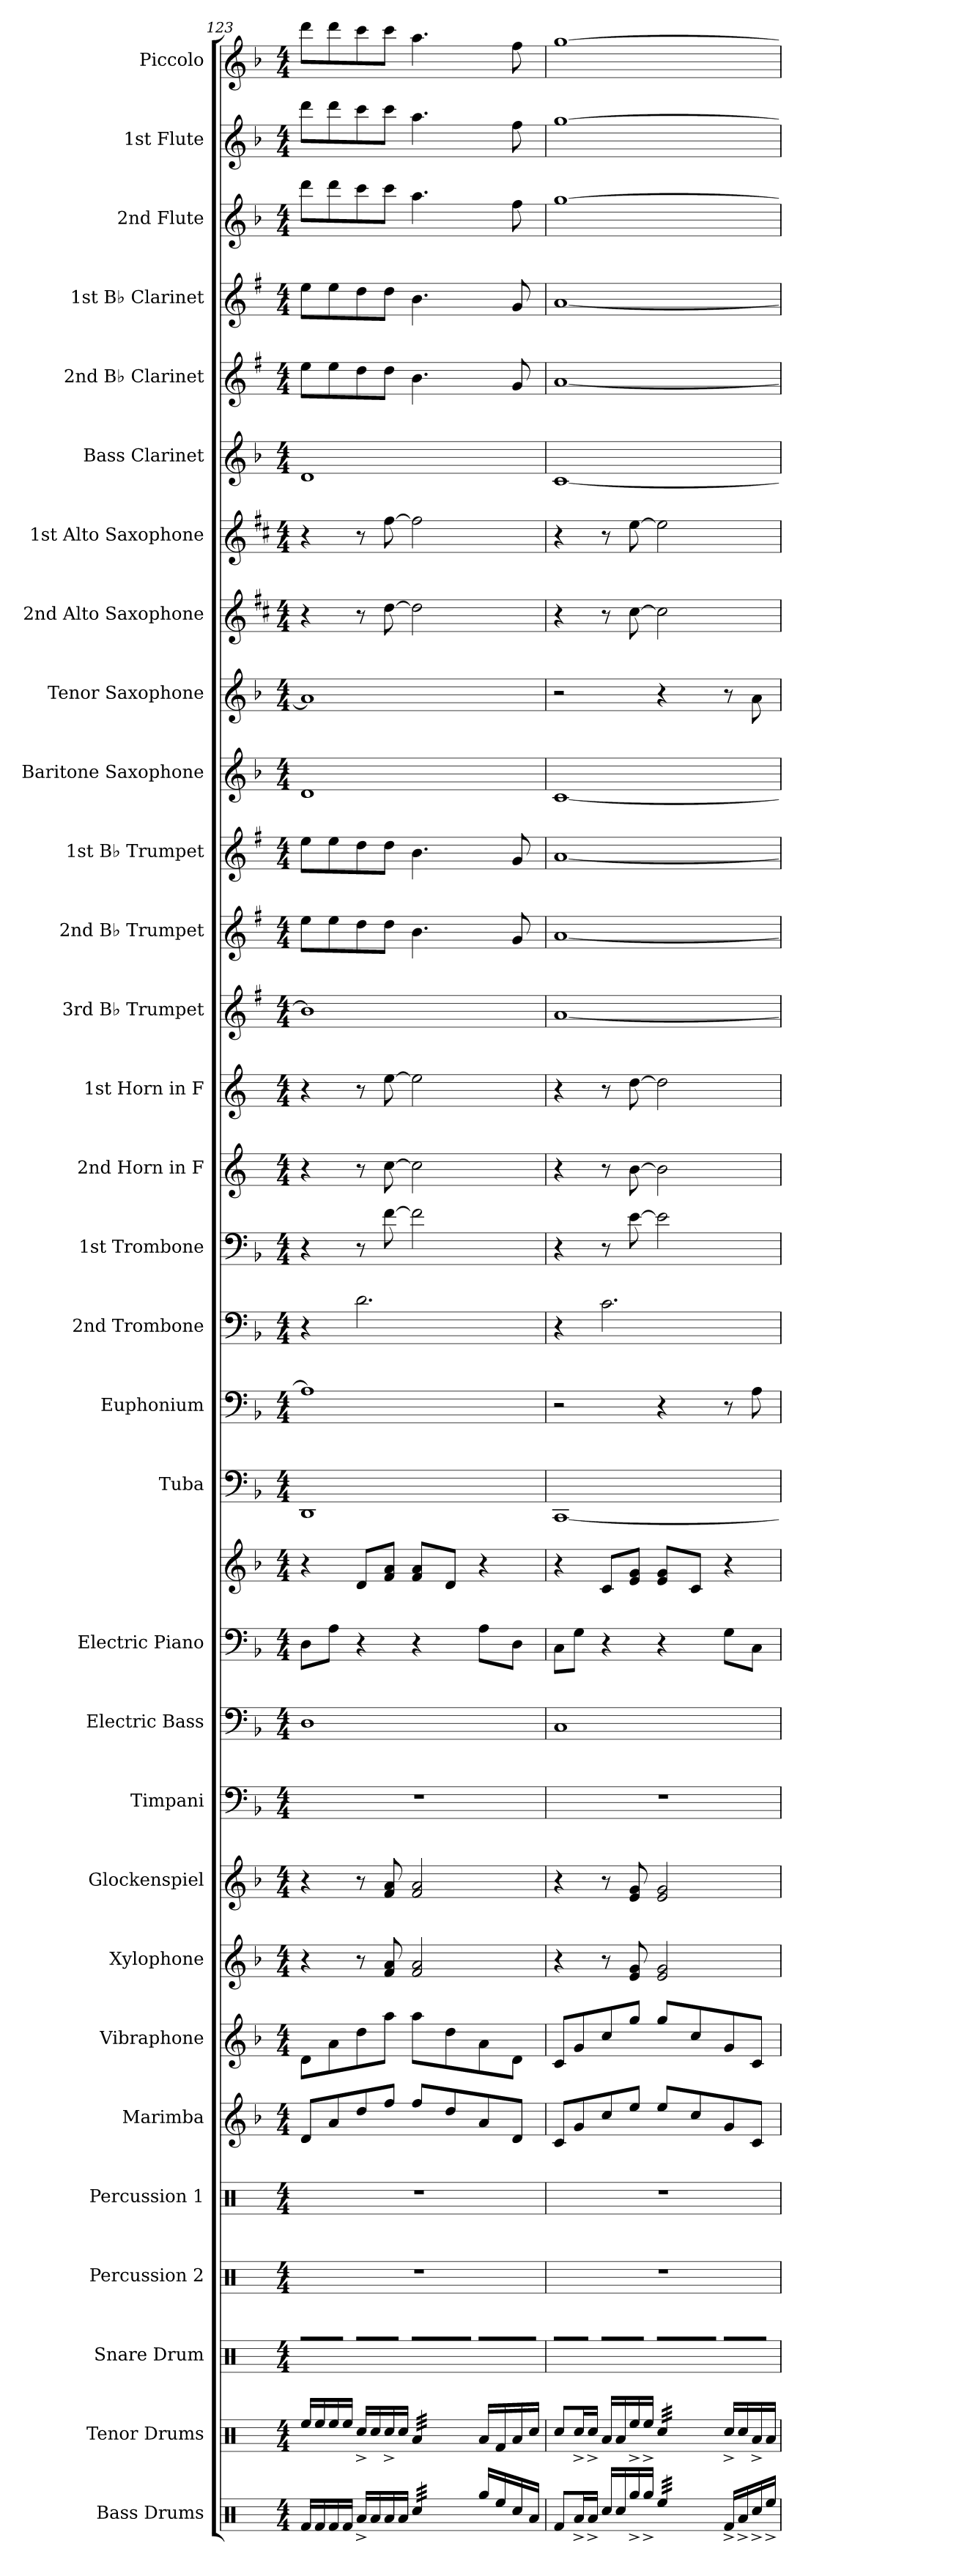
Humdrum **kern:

**kern	**kern	**kern	**kern	**kern	**kern	**kern	**kern	**kern	**kern	**kern	**kern	**kern	**kern	**kern	**kern	**kern	**kern	**kern	**kern	**kern	**kern	**kern	**kern	**kern	**kern	**kern	**kern	**kern	**kern	**kern	**kern
*part31	*part30	*part29	*part28	*part27	*part26	*part25	*part24	*part23	*part22	*part21	*part20	*part20	*part19	*part18	*part17	*part16	*part15	*part14	*part13	*part12	*part11	*part10	*part9	*part8	*part7	*part6	*part5	*part4	*part3	*part2	*part1
*staff32	*staff31	*staff30	*staff29	*staff28	*staff27	*staff26	*staff25	*staff24	*staff23	*staff22	*staff21	*staff20	*staff19	*staff18	*staff17	*staff16	*staff15	*staff14	*staff13	*staff12	*staff11	*staff10	*staff9	*staff8	*staff7	*staff6	*staff5	*staff4	*staff3	*staff2	*staff1
*I"Bass Drums	*I"Tenor Drums	*I"Snare Drum	*I"Percussion 2	*I"Percussion 1	*I"Marimba	*I"Vibraphone	*I"Xylophone	*I"Glockenspiel	*I"Timpani	*I"Electric Bass	*I"Electric Piano	*	*I"Tuba	*I"Euphonium	*I"2nd Trombone	*I"1st Trombone	*I"2nd Horn in F	*I"1st Horn in F	*I"3rd B♭ Trumpet	*I"2nd B♭ Trumpet	*I"1st B♭ Trumpet	*I"Baritone Saxophone	*I"Tenor Saxophone	*I"2nd Alto Saxophone	*I"1st Alto Saxophone	*I"Bass Clarinet	*I"2nd B♭ Clarinet	*I"1st B♭ Clarinet	*I"2nd Flute	*I"1st Flute	*I"Piccolo
*I'B.D.	*I'T.D.	*I'S.D.	*I'Perc.	*I'Perc.	*I'Mrm.	*I'Vib.	*I'Xyl.	*I'Glock.	*I'Timp.	*I'El. B.	*I'El. Pno.	*	*I'Tba.	*I'Euph.	*I'Tbn.	*I'Tbn.	*	*	*I'B♭ Tpt.	*I'B♭ Tpt.	*I'B♭ Tpt.	*I'Bar. Sax.	*I'T. Sax.	*I'A. Sax.	*I'A. Sax.	*I'B. Cl.	*I'B♭ Cl.	*I'B♭ Cl.	*I'Fl.	*I'Fl.	*I'Picc.
!!LO:PB:g=z
*clefX	*clefX	*clefX	*clefX	*clefX	*clefG2	*clefG2	*clefG2	*clefG2	*clefF4	*clefF4	*clefF4	*clefG2	*clefF4	*clefF4	*clefF4	*clefF4	*clefG2	*clefG2	*clefG2	*clefG2	*clefG2	*clefG2	*clefG2	*clefG2	*clefG2	*clefG2	*clefG2	*clefG2	*clefG2	*clefG2	*clefG2
*	*	*	*	*	*	*	*ITrd-7c-12	*ITrd-14c-24	*	*ITrd7c12	*	*	*	*	*	*	*ITrd4c7	*ITrd4c7	*ITrd1c2	*ITrd1c2	*ITrd1c2	*ITrd12c21	*ITrd8c14	*ITrd5c9	*ITrd5c9	*ITrd8c14	*ITrd1c2	*ITrd1c2	*	*	*ITrd-7c-12
*k[]	*k[]	*k[]	*k[]	*k[]	*k[b-]	*k[b-]	*k[b-]	*k[b-]	*k[b-]	*k[b-]	*k[b-]	*k[b-]	*k[b-]	*k[b-]	*k[b-]	*k[b-]	*k[b-]	*k[b-]	*k[b-]	*k[b-]	*k[b-]	*k[b-]	*k[b-]	*k[b-]	*k[b-]	*k[b-]	*k[b-]	*k[b-]	*k[b-]	*k[b-]	*k[b-]
*M4/4	*M4/4	*M4/4	*M4/4	*M4/4	*M4/4	*M4/4	*M4/4	*M4/4	*M4/4	*M4/4	*M4/4	*M4/4	*M4/4	*M4/4	*M4/4	*M4/4	*M4/4	*M4/4	*M4/4	*M4/4	*M4/4	*M4/4	*M4/4	*M4/4	*M4/4	*M4/4	*M4/4	*M4/4	*M4/4	*M4/4	*M4/4
=123	=123	=123	=123	=123	=123	=123	=123	=123	=123	=123	=123	=123	=123	=123	=123	=123	=123	=123	=123	=123	=123	=123	=123	=123	=123	=123	=123	=123	=123	=123	=123
16Rf/LL	16Ree/LL	16R/LL	1r	1r	8d/L	8d\L	4r	4r	1r	1DD	8D\L	4r	1DD	1A]	4r	4r	4r	4r	1a]	8dd\L	8dd\L	1D	1A]	4r	4r	1D	8dd\L	8dd\L	8ddd\L	8ddd\L	8dddd\L
16Rf/	16Ree/	16R/	.	.	.	.	.	.	.	.	.	.	.	.	.	.	.	.	.	.	.	.	.	.	.	.	.	.	.	.	.
16Rf/	16Ree/	16R/	.	.	8a/	8a\	.	.	.	.	8A\J	.	.	.	.	.	.	.	.	8dd\	8dd\	.	.	.	.	.	8dd\	8dd\	8ddd\	8ddd\	8dddd\
16Rf/JJ	16Ree/JJ	16R/JJ	.	.	.	.	.	.	.	.	.	.	.	.	.	.	.	.	.	.	.	.	.	.	.	.	.	.	.	.	.
16Ra^/LL	16Rcc^/LL	16R^/LL	.	.	8dd/	8dd\	8r	8r	.	.	4r	8d/L	.	.	2.d\	8r	8r	8r	.	8cc\	8cc\	.	.	8r	8r	.	8cc\	8cc\	8ccc\	8ccc\	8cccc\
16Ra/	16Rcc/	16R/	.	.	.	.	.	.	.	.	.	.	.	.	.	.	.	.	.	.	.	.	.	.	.	.	.	.	.	.	.
16Ra/	16Rcc^/	16R^/	.	.	8ff/J	8aa\J	8ff/ 8aa/	8fff/ 8aaa/	.	.	.	8f/ 8a/J	.	.	.	[8f\	[8f\	[8a\	.	8cc\J	8cc\J	.	.	[8f\	[8a\	.	8cc\J	8cc\J	8ccc\J	8ccc\J	8cccc\J
16Ra/JJ	16Rcc/JJ	16R/JJ	.	.	.	.	.	.	.	.	.	.	.	.	.	.	.	.	.	.	.	.	.	.	.	.	.	.	.	.	.
*tremolo	*	*	*	*	*	*	*	*	*	*	*	*	*	*	*	*	*	*	*	*	*	*	*	*	*	*	*	*	*	*	*
*	*tremolo	*	*	*	*	*	*	*	*	*	*	*	*	*	*	*	*	*	*	*	*	*	*	*	*	*	*	*	*	*	*
*	*	*tremolo	*	*	*	*	*	*	*	*	*	*	*	*	*	*	*	*	*	*	*	*	*	*	*	*	*	*	*	*	*
32Rcc/LLL	(32Ra/LLL	(32R/LLL	.	.	8ff/L	8aa\L	2ff/ 2aa/	2fff/ 2aaa/	.	.	4r	8f/ 8a/L	.	.	.	2f\]	2f\]	2a\]	.	4.a\	4.a\	.	.	2f\]	2a\]	.	4.a\	4.a\	4.aa\	4.aa\	4.aaa\
32Rcc/	(32Ra/	(32R/	.	.	.	.	.	.	.	.	.	.	.	.	.	.	.	.	.	.	.	.	.	.	.	.	.	.	.	.	.
32Rcc/	(32Ra/	(32R/	.	.	.	.	.	.	.	.	.	.	.	.	.	.	.	.	.	.	.	.	.	.	.	.	.	.	.	.	.
32Rcc/	(32Ra/	(32R/	.	.	.	.	.	.	.	.	.	.	.	.	.	.	.	.	.	.	.	.	.	.	.	.	.	.	.	.	.
32Rcc/	(32Ra/	(32R/	.	.	8dd/	8dd\	.	.	.	.	.	8d/J	.	.	.	.	.	.	.	.	.	.	.	.	.	.	.	.	.	.	.
32Rcc/	(32Ra/	(32R/	.	.	.	.	.	.	.	.	.	.	.	.	.	.	.	.	.	.	.	.	.	.	.	.	.	.	.	.	.
32Rcc/	(32Ra/	(32R/	.	.	.	.	.	.	.	.	.	.	.	.	.	.	.	.	.	.	.	.	.	.	.	.	.	.	.	.	.
32Rcc/JJJ	(32Ra/JJJ	(32R/JJJ	.	.	.	.	.	.	.	.	.	.	.	.	.	.	.	.	.	.	.	.	.	.	.	.	.	.	.	.	.
*	*Xtremolo	*	*	*	*	*	*	*	*	*	*	*	*	*	*	*	*	*	*	*	*	*	*	*	*	*	*	*	*	*	*
*Xtremolo	*	*	*	*	*	*	*	*	*	*	*	*	*	*	*	*	*	*	*	*	*	*	*	*	*	*	*	*	*	*	*
*	*	*Xbrackettup	*	*	*	*	*	*	*	*	*	*	*	*	*	*	*	*	*	*	*	*	*	*	*	*	*	*	*	*	*
16Rgg/LL	16Ra/LL)	24R^\LL)	.	.	8a/	8a\	.	.	.	.	8A\L	4r	.	.	.	.	.	.	.	.	.	.	.	.	.	.	.	.	.	.	.
.	.	24R\	.	.	.	.	.	.	.	.	.	.	.	.	.	.	.	.	.	.	.	.	.	.	.	.	.	.	.	.	.
16Ree/	16Rf/	.	.	.	.	.	.	.	.	.	.	.	.	.	.	.	.	.	.	.	.	.	.	.	.	.	.	.	.	.	.
.	.	24R\	.	.	.	.	.	.	.	.	.	.	.	.	.	.	.	.	.	.	.	.	.	.	.	.	.	.	.	.	.
16Rcc/	16Ra/	24R^\	.	.	8d/J	8d\J	.	.	.	.	8D\J	.	.	.	.	.	.	.	.	8f/	8f/	.	.	.	.	.	8f/	8f/	8ff\	8ff\	8fff\
.	.	24R\	.	.	.	.	.	.	.	.	.	.	.	.	.	.	.	.	.	.	.	.	.	.	.	.	.	.	.	.	.
16Ra/JJ	16Rcc/JJ	.	.	.	.	.	.	.	.	.	.	.	.	.	.	.	.	.	.	.	.	.	.	.	.	.	.	.	.	.	.
.	.	24R\JJ	.	.	.	.	.	.	.	.	.	.	.	.	.	.	.	.	.	.	.	.	.	.	.	.	.	.	.	.	.
=124	=124	=124	=124	=124	=124	=124	=124	=124	=124	=124	=124	=124	=124	=124	=124	=124	=124	=124	=124	=124	=124	=124	=124	=124	=124	=124	=124	=124	=124	=124	=124
8Rf/L	8Rcc/L	8R/L	1r	1r	8c/L	8c/L	4r	4r	1r	1CC	8C\L	4r	[1CC	2r	4r	4r	4r	4r	[1g	[1g	[1g	[1C	2r	4r	4r	[1C	[1g	[1g	[1gg	[1gg	[1ggg
16Ra^/L	16Rcc^/L	16R^/L	.	.	8g/	8g/	.	.	.	.	8G\J	.	.	.	.	.	.	.	.	.	.	.	.	.	.	.	.	.	.	.	.
16Ra^/JJ	16Rcc^/JJ	16R^/JJ	.	.	.	.	.	.	.	.	.	.	.	.	.	.	.	.	.	.	.	.	.	.	.	.	.	.	.	.	.
16Rcc/LL	16Ra/LL	16R/LL	.	.	8cc/	8cc/	8r	8r	.	.	4r	8c/L	.	.	2.c\	8r	8r	8r	.	.	.	.	.	8r	8r	.	.	.	.	.	.
16Rcc/	16Ra/	16R/	.	.	.	.	.	.	.	.	.	.	.	.	.	.	.	.	.	.	.	.	.	.	.	.	.	.	.	.	.
16Rgg^/	16Ree^/	16R^/	.	.	8ee/J	8gg/J	8ee/ 8gg/	8eee/ 8ggg/	.	.	.	8e/ 8g/J	.	.	.	[8e\	[8e\	[8g\	.	.	.	.	.	[8e\	[8g\	.	.	.	.	.	.
16Rgg^/JJ	16Ree^/JJ	16R^/JJ	.	.	.	.	.	.	.	.	.	.	.	.	.	.	.	.	.	.	.	.	.	.	.	.	.	.	.	.	.
*tremolo	*	*	*	*	*	*	*	*	*	*	*	*	*	*	*	*	*	*	*	*	*	*	*	*	*	*	*	*	*	*	*
*	*tremolo	*	*	*	*	*	*	*	*	*	*	*	*	*	*	*	*	*	*	*	*	*	*	*	*	*	*	*	*	*	*
32Ree/LLL	(32Rcc/LLL	(32R/LLL	.	.	8ee/L	8gg/L	2ee/ 2gg/	2eee/ 2ggg/	.	.	4r	8e/ 8g/L	.	4r	.	2e\]	2e\]	2g\]	.	.	.	.	4r	2e\]	2g\]	.	.	.	.	.	.
32Ree/	(32Rcc/	(32R/	.	.	.	.	.	.	.	.	.	.	.	.	.	.	.	.	.	.	.	.	.	.	.	.	.	.	.	.	.
32Ree/	(32Rcc/	(32R/	.	.	.	.	.	.	.	.	.	.	.	.	.	.	.	.	.	.	.	.	.	.	.	.	.	.	.	.	.
32Ree/	(32Rcc/	(32R/	.	.	.	.	.	.	.	.	.	.	.	.	.	.	.	.	.	.	.	.	.	.	.	.	.	.	.	.	.
32Ree/	(32Rcc/	(32R/	.	.	8cc/	8cc/	.	.	.	.	.	8c/J	.	.	.	.	.	.	.	.	.	.	.	.	.	.	.	.	.	.	.
32Ree/	(32Rcc/	(32R/	.	.	.	.	.	.	.	.	.	.	.	.	.	.	.	.	.	.	.	.	.	.	.	.	.	.	.	.	.
32Ree/	(32Rcc/	(32R/	.	.	.	.	.	.	.	.	.	.	.	.	.	.	.	.	.	.	.	.	.	.	.	.	.	.	.	.	.
32Ree/JJJ	(32Rcc/JJJ	(32R/JJJ	.	.	.	.	.	.	.	.	.	.	.	.	.	.	.	.	.	.	.	.	.	.	.	.	.	.	.	.	.
*	*	*Xtremolo	*	*	*	*	*	*	*	*	*	*	*	*	*	*	*	*	*	*	*	*	*	*	*	*	*	*	*	*	*
*	*Xtremolo	*	*	*	*	*	*	*	*	*	*	*	*	*	*	*	*	*	*	*	*	*	*	*	*	*	*	*	*	*	*
*Xtremolo	*	*	*	*	*	*	*	*	*	*	*	*	*	*	*	*	*	*	*	*	*	*	*	*	*	*	*	*	*	*	*
16Rf^/LL	16Rcc^/LL)	16R^/LL)	.	.	8g/	8g/	.	.	.	.	8G\L	4r	.	8r	.	.	.	.	.	.	.	.	8r	.	.	.	.	.	.	.	.
16Ra^/	16Rcc/	16R/	.	.	.	.	.	.	.	.	.	.	.	.	.	.	.	.	.	.	.	.	.	.	.	.	.	.	.	.	.
16Rcc^/	16Ra^/	16R^/	.	.	8c/J	8c/J	.	.	.	.	8C\J	.	.	8A\	.	.	.	.	.	.	.	.	8A\	.	.	.	.	.	.	.	.
16Ree^/JJ	16Ra/JJ	16R/JJ	.	.	.	.	.	.	.	.	.	.	.	.	.	.	.	.	.	.	.	.	.	.	.	.	.	.	.	.	.
=	=	=	=	=	=	=	=	=	=	=	=	=	=	=	=	=	=	=	=	=	=	=	=	=	=	=	=	=	=	=	=
*-	*-	*-	*-	*-	*-	*-	*-	*-	*-	*-	*-	*-	*-	*-	*-	*-	*-	*-	*-	*-	*-	*-	*-	*-	*-	*-	*-	*-	*-	*-	*-
